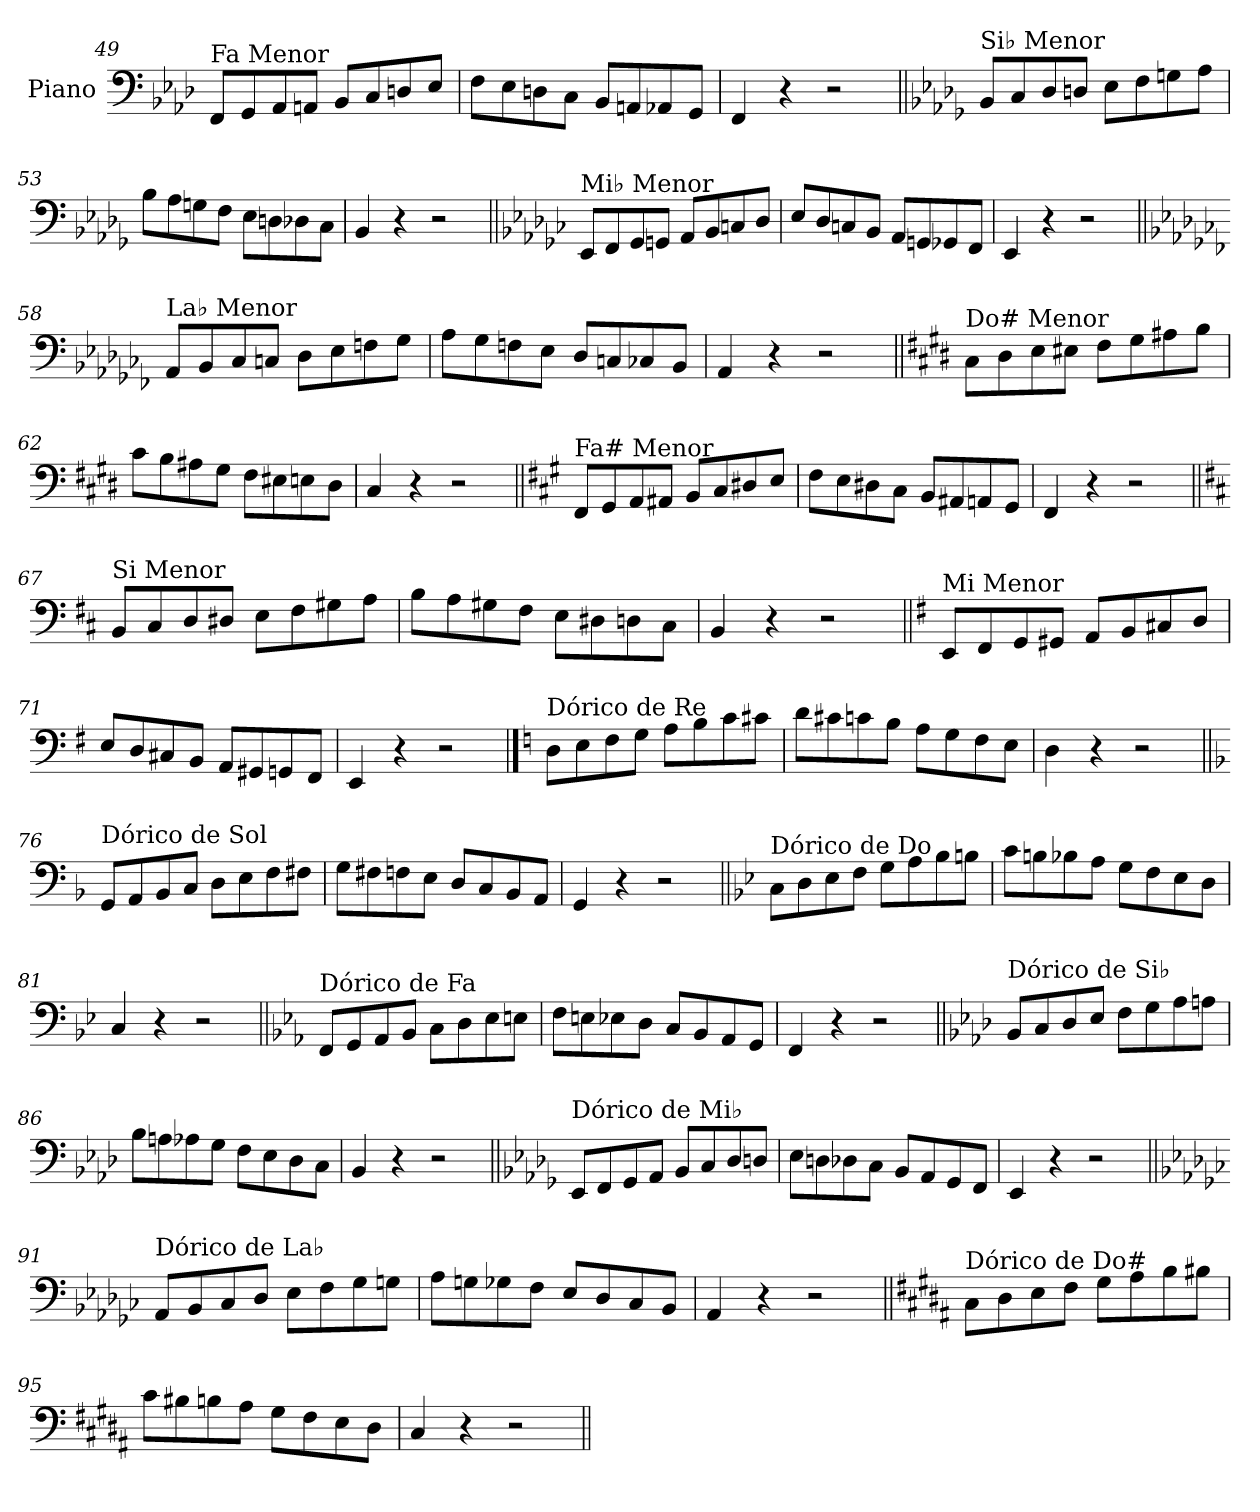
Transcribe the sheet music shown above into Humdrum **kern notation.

**kern
*part1
*staff1
*I"Piano
*I'Pno.
!!LO:LB:g=z
*clefF4
*k[b-e-a-d-]
=49
!LO:TX:a:t=Fa Menor
8FF/L
8GG/
8AA-/
8AAn/J
8BB-/L
8C/
8Dn/
8E-/J
=50
8F\L
8E-\
8Dn\
8C\J
8BB-/L
8AAn/
8AA-X/
8GG/J
=51
4FF/
4r
2r
=52||
*k[b-e-a-d-g-]
!LO:TX:a:t=Si♭ Menor
8BB-/L
8C/
8D-/
8Dn/J
8E-\L
8F\
8Gn\
8A-\J
=53
8B-\L
8A-\
8Gn\
8F\J
8E-\L
8Dn\
8D-X\
8C\J
=54
4BB-/
4r
2r
!!LO:LB:g=z
=55||
*k[b-e-a-d-g-c-]
!LO:TX:a:t=Mi♭ Menor
8EE-/L
8FF/
8GG-/
8GGn/J
8AA-/L
8BB-/
8Cn/
8D-/J
=56
8E-/L
8D-/
8Cn/
8BB-/J
8AA-/L
8GGn/
8GG-X/
8FF/J
=57
4EE-/
4r
2r
=58||
*k[b-e-a-d-g-c-f-]
!LO:TX:a:t=La♭ Menor
8AA-/L
8BB-/
8C-/
8Cn/J
8D-\L
8E-\
8Fn\
8G-\J
=59
8A-\L
8G-\
8Fn\
8E-\J
8D-/L
8Cn/
8C-X/
8BB-/J
=60
4AA-/
4r
2r
!!LO:LB:g=z
=61||
*k[f#c#g#d#]
!LO:TX:a:t=Do# Menor
8C#\L
8D#\
8E\
8E#X\J
8F#\L
8G#\
8A#X\
8B\J
=62
8c#\L
8B\
8A#X\
8G#\J
8F#\L
8E#X\
8En\
8D#\J
=63
4C#/
4r
2r
=64||
*k[f#c#g#]
!LO:TX:a:t=Fa# Menor
8FF#/L
8GG#/
8AA/
8AA#X/J
8BB/L
8C#/
8D#X/
8E/J
=65
8F#\L
8E\
8D#X\
8C#\J
8BB/L
8AA#X/
8AAn/
8GG#/J
=66
4FF#/
4r
2r
!!LO:LB:g=z
=67||
*k[f#c#]
!LO:TX:a:t=Si Menor
8BB/L
8C#/
8D/
8D#X/J
8E\L
8F#\
8G#X\
8A\J
=68
8B\L
8A\
8G#X\
8F#\J
8E\L
8D#X\
8Dn\
8C#\J
=69
4BB/
4r
2r
=70||
*k[f#]
!LO:TX:a:t=Mi Menor
8EE/L
8FF#/
8GG/
8GG#X/J
8AA/L
8BB/
8C#X/
8D/J
=71
8E/L
8D/
8C#X/
8BB/J
8AA/L
8GG#X/
8GGn/
8FF#/J
=72
4EE/
4r
2r
!!LO:PB:g=z
==73
*k[]
!LO:TX:a:t=Dórico de Re
8D\L
8E\
8F\
8G\J
8A\L
8B\
8c\
8c#X\J
=74
8d\L
8c#X\
8cn\
8B\J
8A\L
8G\
8F\
8E\J
=75
4D\
4r
2r
=76||
*k[b-]
!LO:TX:a:t=Dórico de Sol
8GG/L
8AA/
8BB-/
8C/J
8D\L
8E\
8F\
8F#X\J
=77
8G\L
8F#X\
8Fn\
8E\J
8D/L
8C/
8BB-/
8AA/J
=78
4GG/
4r
2r
!!LO:LB:g=z
=79||
*k[b-e-]
!LO:TX:a:t=Dórico de Do
8C\L
8D\
8E-\
8F\J
8G\L
8A\
8B-\
8Bn\J
=80
8c\L
8Bn\
8B-X\
8A\J
8G\L
8F\
8E-\
8D\J
=81
4C/
4r
2r
=82||
*k[b-e-a-]
!LO:TX:a:t=Dórico de Fa
8FF/L
8GG/
8AA-/
8BB-/J
8C\L
8D\
8E-\
8En\J
=83
8F\L
8En\
8E-X\
8D\J
8C/L
8BB-/
8AA-/
8GG/J
=84
4FF/
4r
2r
!!LO:LB:g=z
=85||
*k[b-e-a-d-]
!LO:TX:a:t=Dórico de Si♭
8BB-/L
8C/
8D-/
8E-/J
8F\L
8G\
8A-\
8An\J
=86
8B-\L
8An\
8A-X\
8G\J
8F\L
8E-\
8D-\
8C\J
=87
4BB-/
4r
2r
=88||
*k[b-e-a-d-g-]
!LO:TX:a:t=Dórico de Mi♭
8EE-/L
8FF/
8GG-/
8AA-/J
8BB-/L
8C/
8D-/
8Dn/J
=89
8E-\L
8Dn\
8D-X\
8C\J
8BB-/L
8AA-/
8GG-/
8FF/J
=90
4EE-/
4r
2r
!!LO:LB:g=z
=91||
*k[b-e-a-d-g-c-]
!LO:TX:a:t=Dórico de La♭
8AA-/L
8BB-/
8C-/
8D-/J
8E-\L
8F\
8G-\
8Gn\J
=92
8A-\L
8Gn\
8G-X\
8F\J
8E-/L
8D-/
8C-/
8BB-/J
=93
4AA-/
4r
2r
=94||
*k[f#c#g#d#a#]
!LO:TX:a:t=Dórico de Do#
8C#\L
8D#\
8E\
8F#\J
8G#\L
8A#\
8B\
8B#X\J
=95
8c#\L
8B#X\
8Bn\
8A#\J
8G#\L
8F#\
8E\
8D#\J
=96
4C#/
4r
2r
=||
*-
